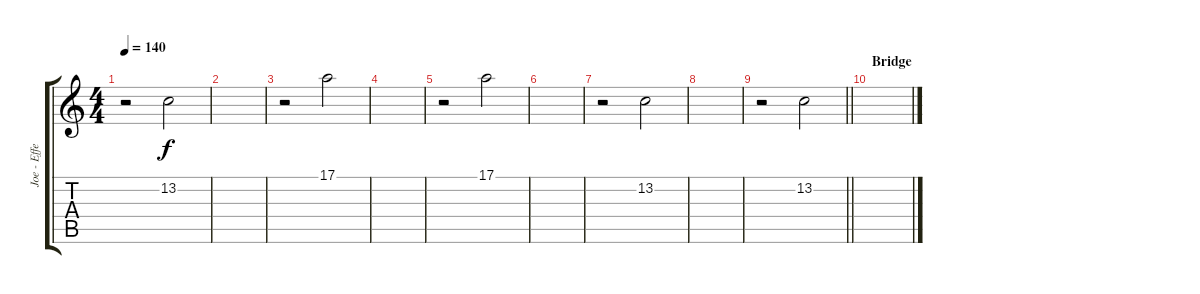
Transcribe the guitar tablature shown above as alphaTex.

\track ("Joe - Effects" "Joe - Effe") {instrument applause}
\staff {score tabs}
\tuning (E4 B3 G3 D3 A2 E2) {hide}
\ts (4 4)
\tempo 140
\clef g2
\ks c
r.2{dy f} 13.2.2 |
|
r.2 17.1.2 |
|
r.2 17.1.2 |
|
r.2 13.2.2 |
|
\barLineRight lightlight
r.2 13.2.2 |
\section ("" "Bridge")
